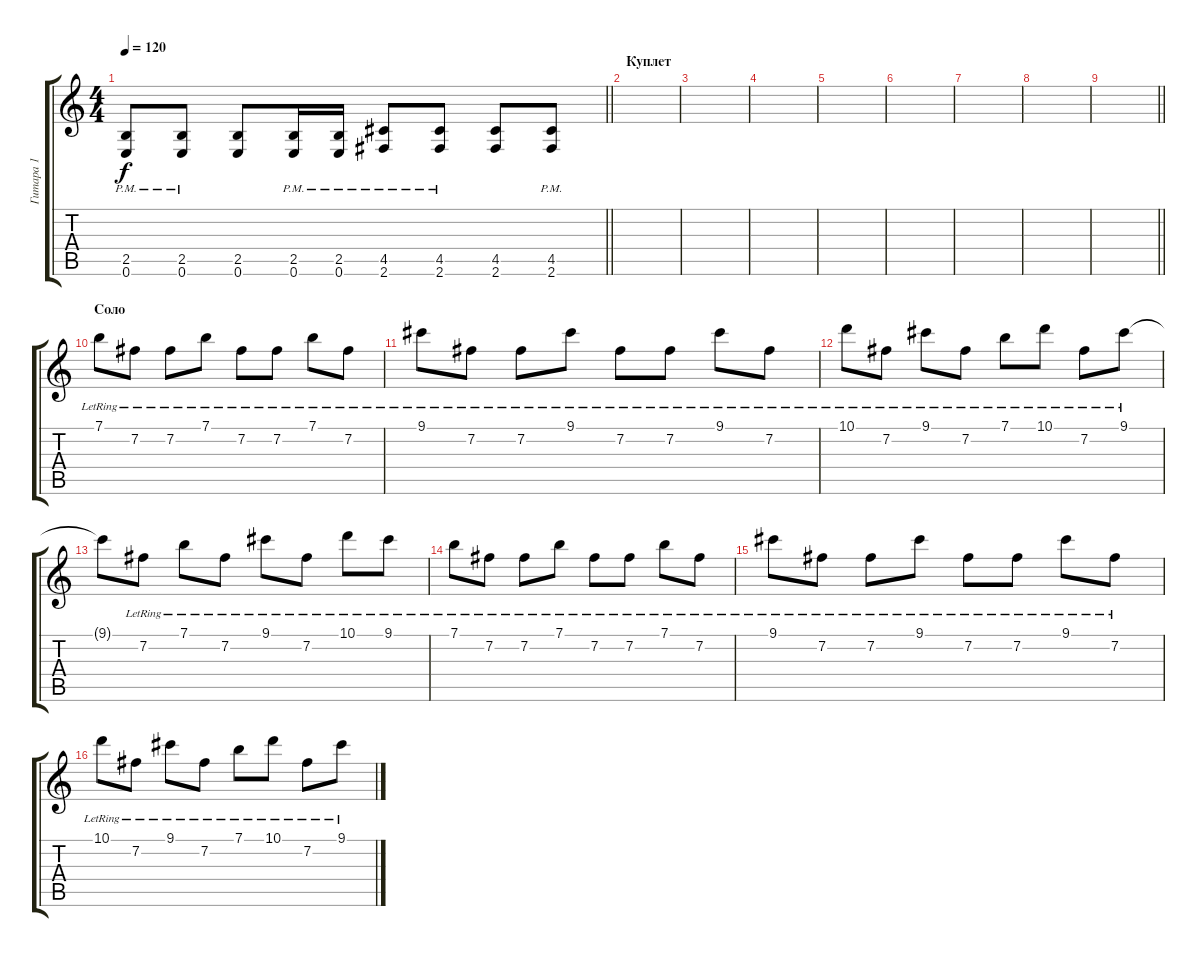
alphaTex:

\track ("Гитара 1" "Гитара 1") {instrument acousticguitarsteel}
\staff {score tabs}
\tuning (E4 B3 G3 D3 A2 E2) {hide}
\ts (4 4)
\tempo 120
\clef g2
\barLineRight lightlight
\ks c
(2.5{pm} 0.6{pm}).8{dy f} (2.5{pm} 0.6{pm}).8 (2.5 0.6).8 (2.5{pm} 0.6{pm}).16 (2.5{pm} 0.6{pm}).16 (4.5{pm} 2.6{pm}).8 (4.5{pm} 2.6{pm}).8 (4.5 2.6).8 (4.5{pm} 2.6{pm}).8 |
\section ("" "Куплет")
|
|
|
|
|
|
|
\barLineRight lightlight
|
\section ("" "Соло")
7.1{lr}.8 7.2{lr}.8 7.2{lr}.8 7.1{lr}.8 7.2{lr}.8 7.2{lr}.8 7.1{lr}.8 7.2{lr}.8 |
9.1{lr}.8 7.2{lr}.8 7.2{lr}.8 9.1{lr}.8 7.2{lr}.8 7.2{lr}.8 9.1{lr}.8 7.2{lr}.8 |
10.1{lr}.8 7.2{lr}.8 9.1{lr}.8 7.2{lr}.8 7.1{lr}.8 10.1{lr}.8 7.2{lr}.8 9.1{lr}.8 |
9.1{t}.8 7.2{lr}.8 7.1{lr}.8 7.2{lr}.8 9.1{lr}.8 7.2{lr}.8 10.1{lr}.8 9.1{lr}.8 |
7.1{lr}.8 7.2{lr}.8 7.2{lr}.8 7.1{lr}.8 7.2{lr}.8 7.2{lr}.8 7.1{lr}.8 7.2{lr}.8 |
9.1{lr}.8 7.2{lr}.8 7.2{lr}.8 9.1{lr}.8 7.2{lr}.8 7.2{lr}.8 9.1{lr}.8 7.2{lr}.8 |
10.1{lr}.8 7.2{lr}.8 9.1{lr}.8 7.2{lr}.8 7.1{lr}.8 10.1{lr}.8 7.2{lr}.8 9.1{lr}.8
